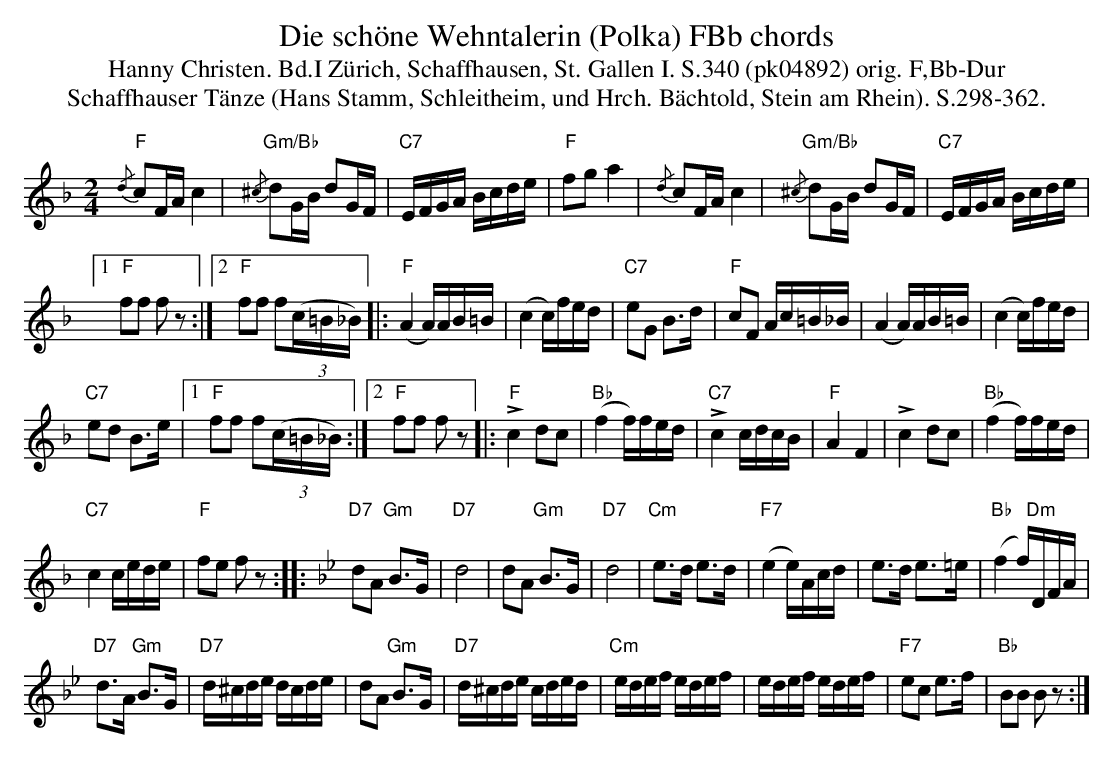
X:1
T: Die sch\"one Wehntalerin (Polka) FBb chords
T:Hanny Christen. Bd.I Zürich, Schaffhausen, St. Gallen I. S.340 (pk04892) orig. F,Bb-Dur
T: Schaffhauser T\"anze (Hans Stamm, Schleitheim, und Hrch. B\"achtold, Stein am Rhein). S.298-362.
M:2/4
L:1/16
K:F %%MIDI gchordon
"F"{/d}c2FAc4 | "Gm/Bb"{/^c}d2GB d2GF | "C7"EFGA Bcde | "F"f2g2a4 | {/d}c2FAc4 | "Gm/Bb"{/^c}d2GB d2GF | "C7"EFGA Bcde |1
"F"f2f2 f2z2 :|2 "F"f2f2 f2((3c=B_B) |: "F"(A4 A)AB=B | (c4c)fed | "C7"e2G2 B3d | "F"c2F2 Ac=B_B | (A4A)AB=B | (c4c)fed |
"C7"e2d2 B3e |1 "F"f2f2 f2((3c=B_B) :|2 "F"f2f2 f2z2 |: "F"!>!c4 d2c2 | "Bb"(f4f)fed | "C7"!>!c4 cdcB | "F"A4F4 | !>!c4 d2c2 | "Bb"(f4f)fed |
"C7"c4cede | "F"f2e2 f2z2 :: [K:Bb] "D7"d2A2 "Gm"B3G | "D7"d8 | d2A2 "Gm"B3G | "D7"d8 | "Cm"e3d e3d | "F7"(e4e)Acd | e3d e3=e | "Bb"(f4 f)"Dm"DFA |
"D7"d3A "Gm"B3G | "D7"d^cde dcde | d2A2 "Gm"B3G | "D7"d^cde cded | "Cm"edef edef | edef edef | "F7"e2c2 e3f | "Bb"B2B2 B2z2 :|
